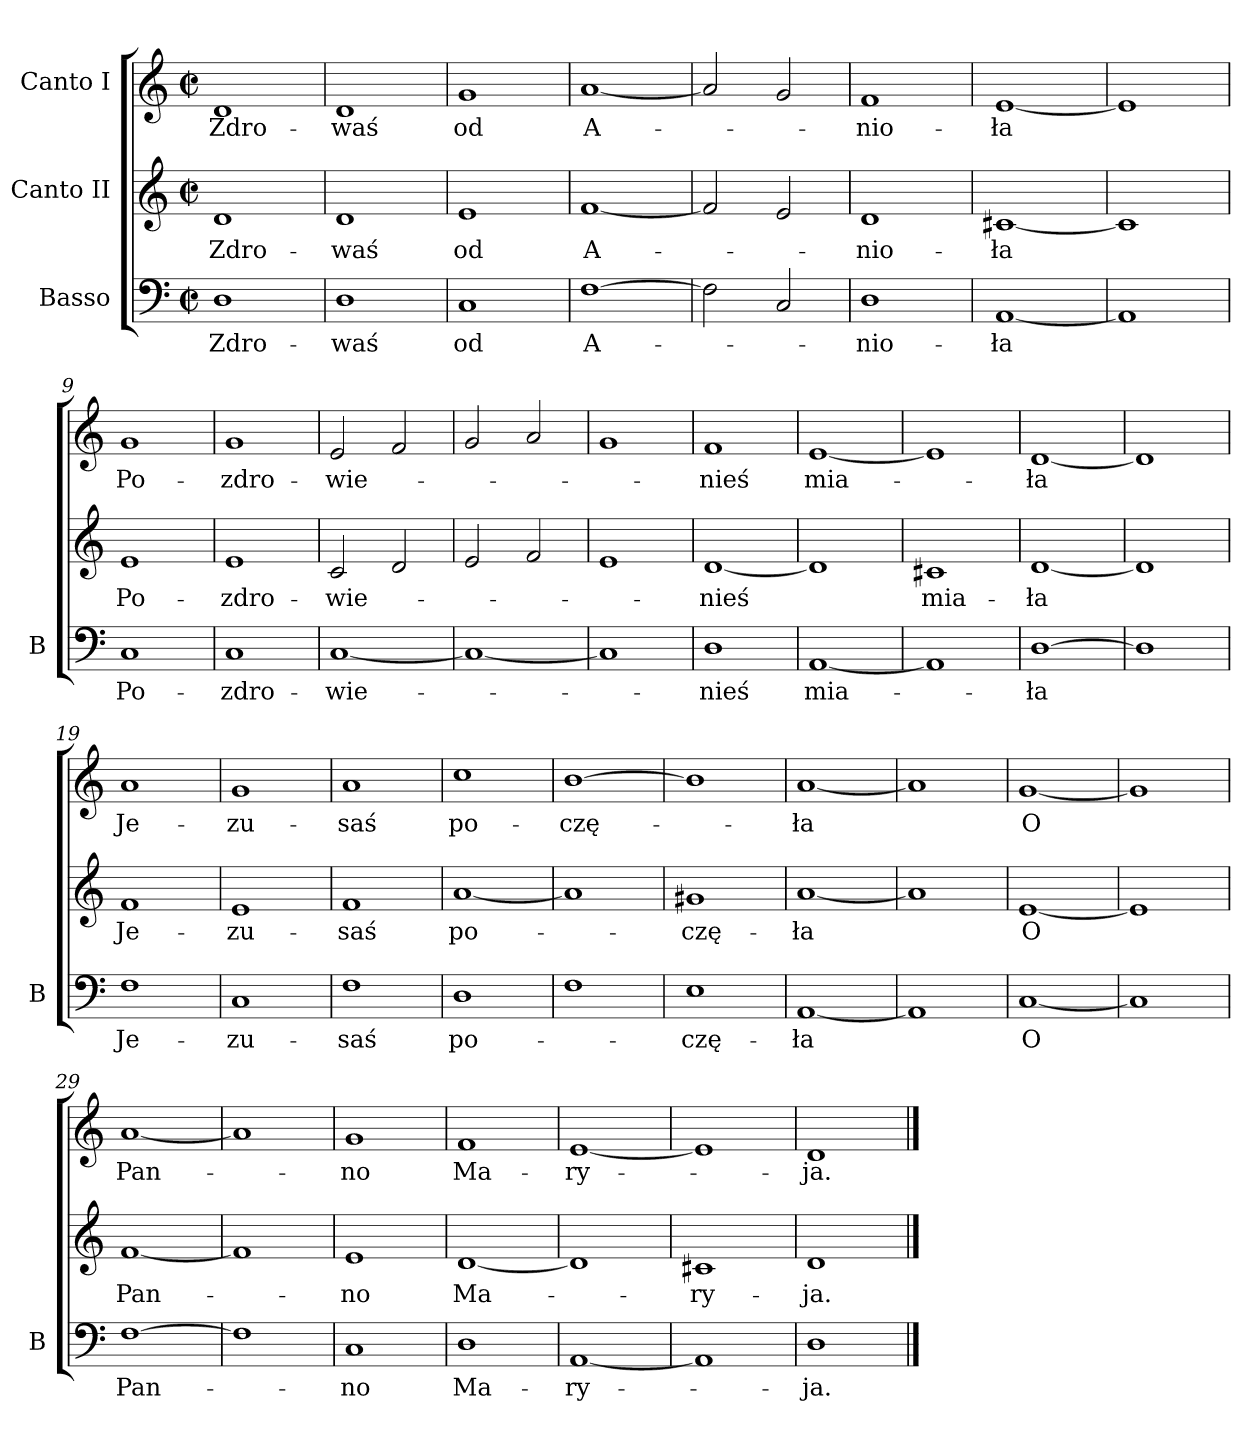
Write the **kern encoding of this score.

**kern	**text	**kern	**text	**kern	**text
*part3	*part3	*part2	*part2	*part1	*part1
*staff3	*staff3	*staff2	*staff2	*staff1	*staff1
*I"Basso	*	*I"Canto II	*	*I"Canto I	*
*I'B	*	*	*	*	*
*clefF4	*	*clefG2	*	*clefG2	*
*k[]	*	*k[]	*	*k[]	*
*M2/2	*	*M2/2	*	*M2/2	*
*met(c|)	*	*met(c|)	*	*met(c|)	*
=1	=1	=1	=1	=1	=1
1D	Zdro-	1d	Zdro-	1d	Zdro-
=2	=2	=2	=2	=2	=2
1D	-waś	1d	-waś	1d	-waś
=3	=3	=3	=3	=3	=3
1C	od	1e	od	1g	od
=4	=4	=4	=4	=4	=4
[1F	A-	[1f	A-	[1a	A-
=5	=5	=5	=5	=5	=5
2F]	.	2f]	.	2a]	.
2C	.	2e	.	2g	.
=6	=6	=6	=6	=6	=6
1D	-nio-	1d	-nio-	1f	-nio-
=7	=7	=7	=7	=7	=7
[1AA	-ła	[1c#X	-ła	[1e	-ła
=8	=8	=8	=8	=8	=8
1AA]	.	1c#]	.	1e]	.
=9	=9	=9	=9	=9	=9
1C	Po-	1e	Po-	1g	Po-
=10	=10	=10	=10	=10	=10
1C	-zdro-	1e	-zdro-	1g	-zdro-
=11	=11	=11	=11	=11	=11
[1C	-wie-	2c	-wie-	2e	-wie-
.	.	2d	.	2f	.
=12	=12	=12	=12	=12	=12
1C_	.	2e	.	2g	.
.	.	2f	.	2a	.
=13	=13	=13	=13	=13	=13
1C]	.	1e	.	1g	.
=14	=14	=14	=14	=14	=14
1D	-nieś	[1d	-nieś	1f	-nieś
=15	=15	=15	=15	=15	=15
[1AA	mia-	1d]	.	[1e	mia-
=16	=16	=16	=16	=16	=16
1AA]	.	1c#X	mia-	1e]	.
=17	=17	=17	=17	=17	=17
[1D	-ła	[1d	-ła	[1d	-ła
=18	=18	=18	=18	=18	=18
1D]	.	1d]	.	1d]	.
=19	=19	=19	=19	=19	=19
1F	Je-	1f	Je-	1a	Je-
=20	=20	=20	=20	=20	=20
1C	-zu-	1e	-zu-	1g	-zu-
=21	=21	=21	=21	=21	=21
1F	-saś	1f	-saś	1a	-saś
=22	=22	=22	=22	=22	=22
1D	po-	[1a	po-	1cc	po-
=23	=23	=23	=23	=23	=23
1F	.	1a]	.	[1b	-czę-
=24	=24	=24	=24	=24	=24
1E	-czę-	1g#X	-czę-	1b]	.
=25	=25	=25	=25	=25	=25
[1AA	-ła	[1a	-ła	[1a	-ła
=26	=26	=26	=26	=26	=26
1AA]	.	1a]	.	1a]	.
=27	=27	=27	=27	=27	=27
[1C	O	[1e	O	[1g	O
=28	=28	=28	=28	=28	=28
1C]	.	1e]	.	1g]	.
=29	=29	=29	=29	=29	=29
[1F	Pan-	[1f	Pan-	[1a	Pan-
=30	=30	=30	=30	=30	=30
1F]	.	1f]	.	1a]	.
=31	=31	=31	=31	=31	=31
1C	-no	1e	-no	1g	-no
=32	=32	=32	=32	=32	=32
1D	Ma-	[1d	Ma-	1f	Ma-
=33	=33	=33	=33	=33	=33
[1AA	-ry-	1d]	.	[1e	-ry-
=34	=34	=34	=34	=34	=34
1AA]	.	1c#X	-ry-	1e]	.
=35	=35	=35	=35	=35	=35
1D	-ja.	1d	-ja.	1d	-ja.
==	==	==	==	==	==
*-	*-	*-	*-	*-	*-
